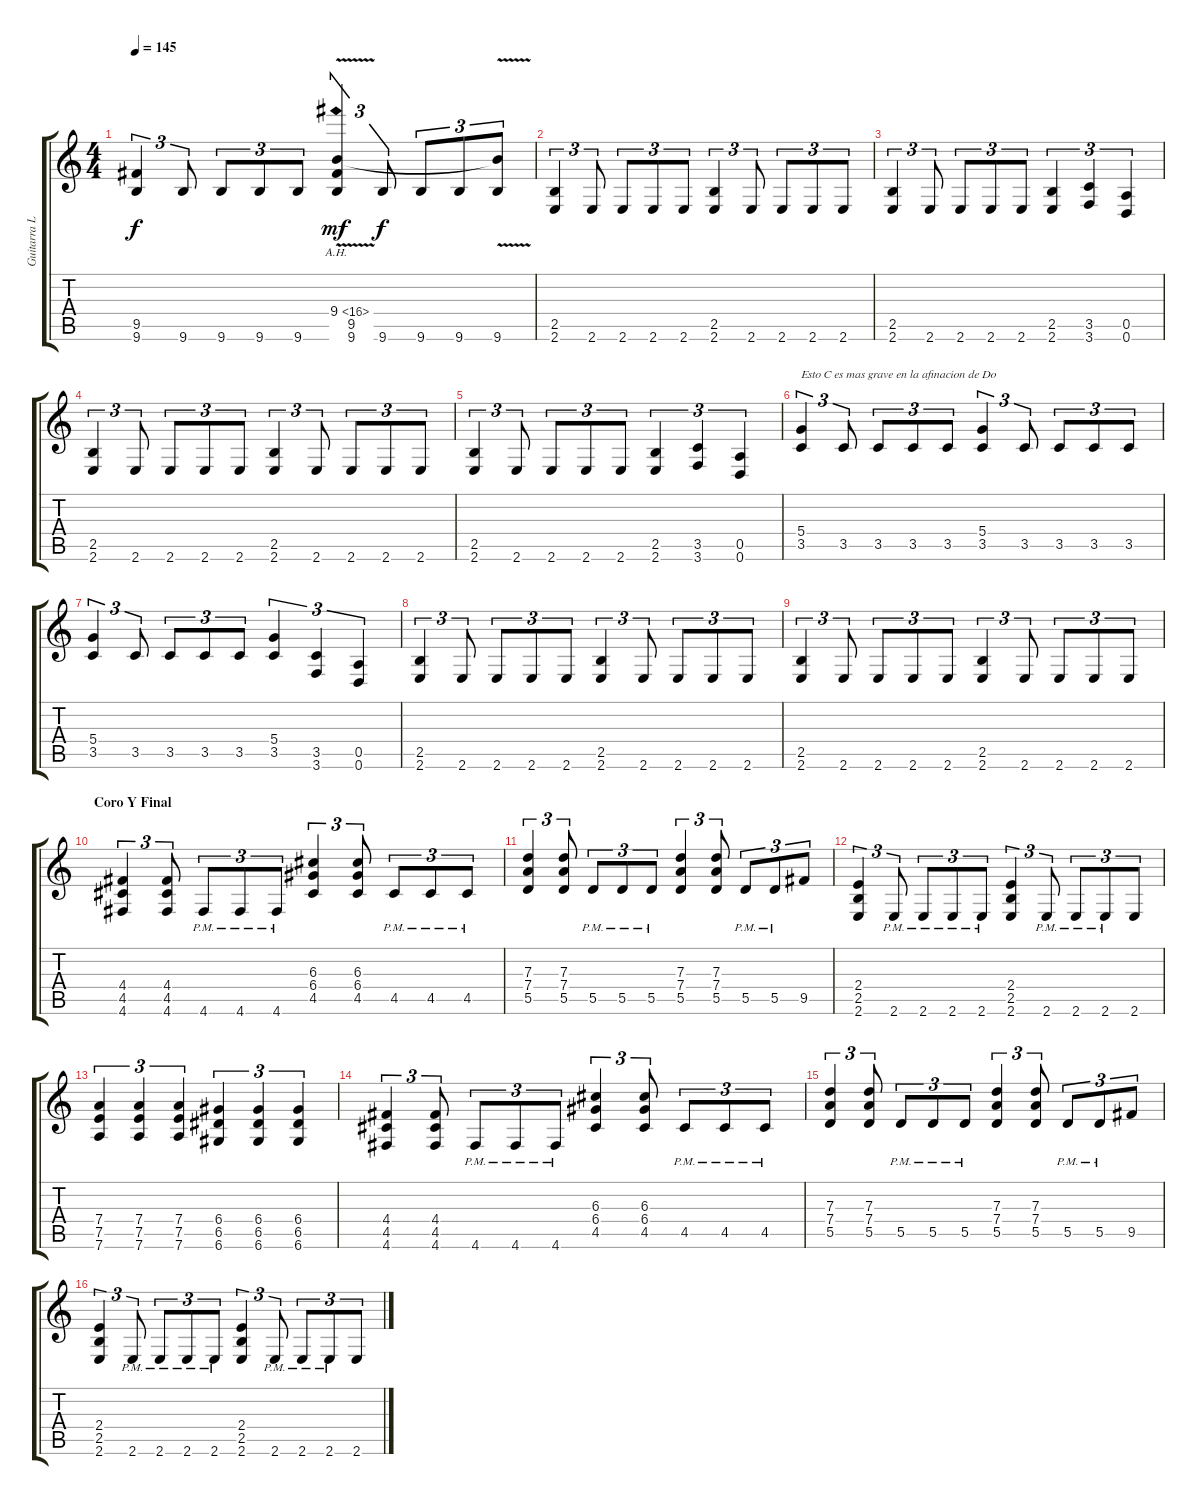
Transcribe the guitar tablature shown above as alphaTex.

\track ("Guitarra Lider" "Guitarra L") {instrument overdrivenguitar}
\staff {score tabs}
\tuning (E4 B3 G3 D3 A2 D2) {hide}
\ts (4 4)
\tempo 145
\clef g2
\ks c
(9.5 9.6).4{tu (3 2) dy f} 9.6.8{tu (3 2)} 9.6.8{tu (3 2)} 9.6.8{tu (3 2)} 9.6.8{tu (3 2)} (9.4{ah 7 v} 9.5 9.6).4{tu (3 2) dy mf} 9.6.8{tu (3 2) dy f} 9.6.8{tu (3 2)} 9.6.8{tu (3 2)} (9.4{t} 9.6).8{tu (3 2)} |
(2.5 2.6).4{tu (3 2)} 2.6.8{tu (3 2)} 2.6.8{tu (3 2)} 2.6.8{tu (3 2)} 2.6.8{tu (3 2)} (2.5 2.6).4{tu (3 2)} 2.6.8{tu (3 2)} 2.6.8{tu (3 2)} 2.6.8{tu (3 2)} 2.6.8{tu (3 2)} |
(2.5 2.6).4{tu (3 2)} 2.6.8{tu (3 2)} 2.6.8{tu (3 2)} 2.6.8{tu (3 2)} 2.6.8{tu (3 2)} (2.5 2.6).4{tu (3 2)} (3.5 3.6).4{tu (3 2)} (0.5 0.6).4{tu (3 2)} |
(2.5 2.6).4{tu (3 2)} 2.6.8{tu (3 2)} 2.6.8{tu (3 2)} 2.6.8{tu (3 2)} 2.6.8{tu (3 2)} (2.5 2.6).4{tu (3 2)} 2.6.8{tu (3 2)} 2.6.8{tu (3 2)} 2.6.8{tu (3 2)} 2.6.8{tu (3 2)} |
(2.5 2.6).4{tu (3 2)} 2.6.8{tu (3 2)} 2.6.8{tu (3 2)} 2.6.8{tu (3 2)} 2.6.8{tu (3 2)} (2.5 2.6).4{tu (3 2)} (3.5 3.6).4{tu (3 2)} (0.5 0.6).4{tu (3 2)} |
(5.4 3.5).4{tu (3 2) txt "Esto C es mas grave en la afinacion de Do"} 3.5.8{tu (3 2)} 3.5.8{tu (3 2)} 3.5.8{tu (3 2)} 3.5.8{tu (3 2)} (5.4 3.5).4{tu (3 2)} 3.5.8{tu (3 2)} 3.5.8{tu (3 2)} 3.5.8{tu (3 2)} 3.5.8{tu (3 2)} |
(5.4 3.5).4{tu (3 2)} 3.5.8{tu (3 2)} 3.5.8{tu (3 2)} 3.5.8{tu (3 2)} 3.5.8{tu (3 2)} (5.4 3.5).4{tu (3 2)} (3.5 3.6).4{tu (3 2)} (0.5 0.6).4{tu (3 2)} |
(2.5 2.6).4{tu (3 2)} 2.6.8{tu (3 2)} 2.6.8{tu (3 2)} 2.6.8{tu (3 2)} 2.6.8{tu (3 2)} (2.5 2.6).4{tu (3 2)} 2.6.8{tu (3 2)} 2.6.8{tu (3 2)} 2.6.8{tu (3 2)} 2.6.8{tu (3 2)} |
(2.5 2.6).4{tu (3 2)} 2.6.8{tu (3 2)} 2.6.8{tu (3 2)} 2.6.8{tu (3 2)} 2.6.8{tu (3 2)} (2.5 2.6).4{tu (3 2)} 2.6.8{tu (3 2)} 2.6.8{tu (3 2)} 2.6.8{tu (3 2)} 2.6.8{tu (3 2)} |
\section ("" "Coro Y Final")
(4.4 4.5 4.6).4{tu (3 2)} (4.4 4.5 4.6).8{tu (3 2)} 4.6{pm}.8{tu (3 2)} 4.6{pm}.8{tu (3 2)} 4.6{pm}.8{tu (3 2)} (6.3 6.4 4.5).4{tu (3 2)} (6.3 6.4 4.5).8{tu (3 2)} 4.5{pm}.8{tu (3 2)} 4.5{pm}.8{tu (3 2)} 4.5{pm}.8{tu (3 2)} |
(7.3 7.4 5.5).4{tu (3 2)} (7.3 7.4 5.5).8{tu (3 2)} 5.5{pm}.8{tu (3 2)} 5.5{pm}.8{tu (3 2)} 5.5{pm}.8{tu (3 2)} (7.3 7.4 5.5).4{tu (3 2)} (7.3 7.4 5.5).8{tu (3 2)} 5.5{pm}.8{tu (3 2)} 5.5{pm}.8{tu (3 2)} 9.5.8{tu (3 2)} |
(2.4 2.5 2.6).4{tu (3 2)} 2.6{pm}.8{tu (3 2)} 2.6{pm}.8{tu (3 2)} 2.6{pm}.8{tu (3 2)} 2.6{pm}.8{tu (3 2)} (2.4 2.5 2.6).4{tu (3 2)} 2.6{pm}.8{tu (3 2)} 2.6{pm}.8{tu (3 2)} 2.6{pm}.8{tu (3 2)} 2.6.8{tu (3 2)} |
(7.4 7.5 7.6).4{tu (3 2)} (7.4 7.5 7.6).4{tu (3 2)} (7.4 7.5 7.6).4{tu (3 2)} (6.4 6.5 6.6).4{tu (3 2)} (6.4 6.5 6.6).4{tu (3 2)} (6.4 6.5 6.6).4{tu (3 2)} |
(4.4 4.5 4.6).4{tu (3 2)} (4.4 4.5 4.6).8{tu (3 2)} 4.6{pm}.8{tu (3 2)} 4.6{pm}.8{tu (3 2)} 4.6{pm}.8{tu (3 2)} (6.3 6.4 4.5).4{tu (3 2)} (6.3 6.4 4.5).8{tu (3 2)} 4.5{pm}.8{tu (3 2)} 4.5{pm}.8{tu (3 2)} 4.5{pm}.8{tu (3 2)} |
(7.3 7.4 5.5).4{tu (3 2)} (7.3 7.4 5.5).8{tu (3 2)} 5.5{pm}.8{tu (3 2)} 5.5{pm}.8{tu (3 2)} 5.5{pm}.8{tu (3 2)} (7.3 7.4 5.5).4{tu (3 2)} (7.3 7.4 5.5).8{tu (3 2)} 5.5{pm}.8{tu (3 2)} 5.5{pm}.8{tu (3 2)} 9.5.8{tu (3 2)} |
(2.4 2.5 2.6).4{tu (3 2)} 2.6{pm}.8{tu (3 2)} 2.6{pm}.8{tu (3 2)} 2.6{pm}.8{tu (3 2)} 2.6{pm}.8{tu (3 2)} (2.4 2.5 2.6).4{tu (3 2)} 2.6{pm}.8{tu (3 2)} 2.6{pm}.8{tu (3 2)} 2.6{pm}.8{tu (3 2)} 2.6.8{tu (3 2)}
